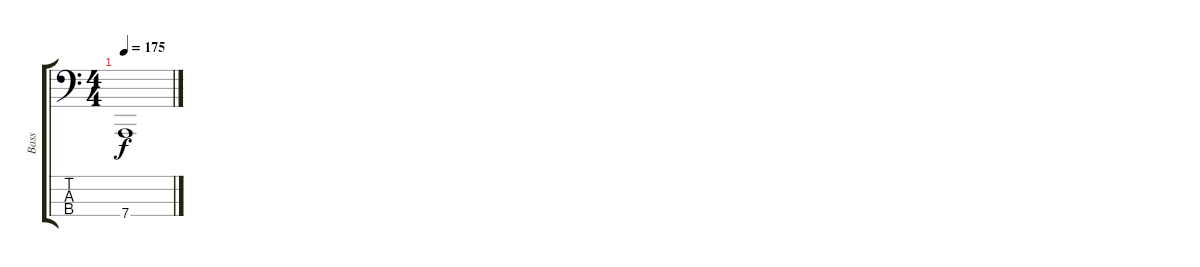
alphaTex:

\track ("Bass" "Bass") {instrument lead8bassandlead}
\staff {score tabs}
\tuning (G2 D2 A1 D1) {hide}
\ts (4 4)
\tempo 175
\clef f4
\ks c
7.4.1{dy f}
